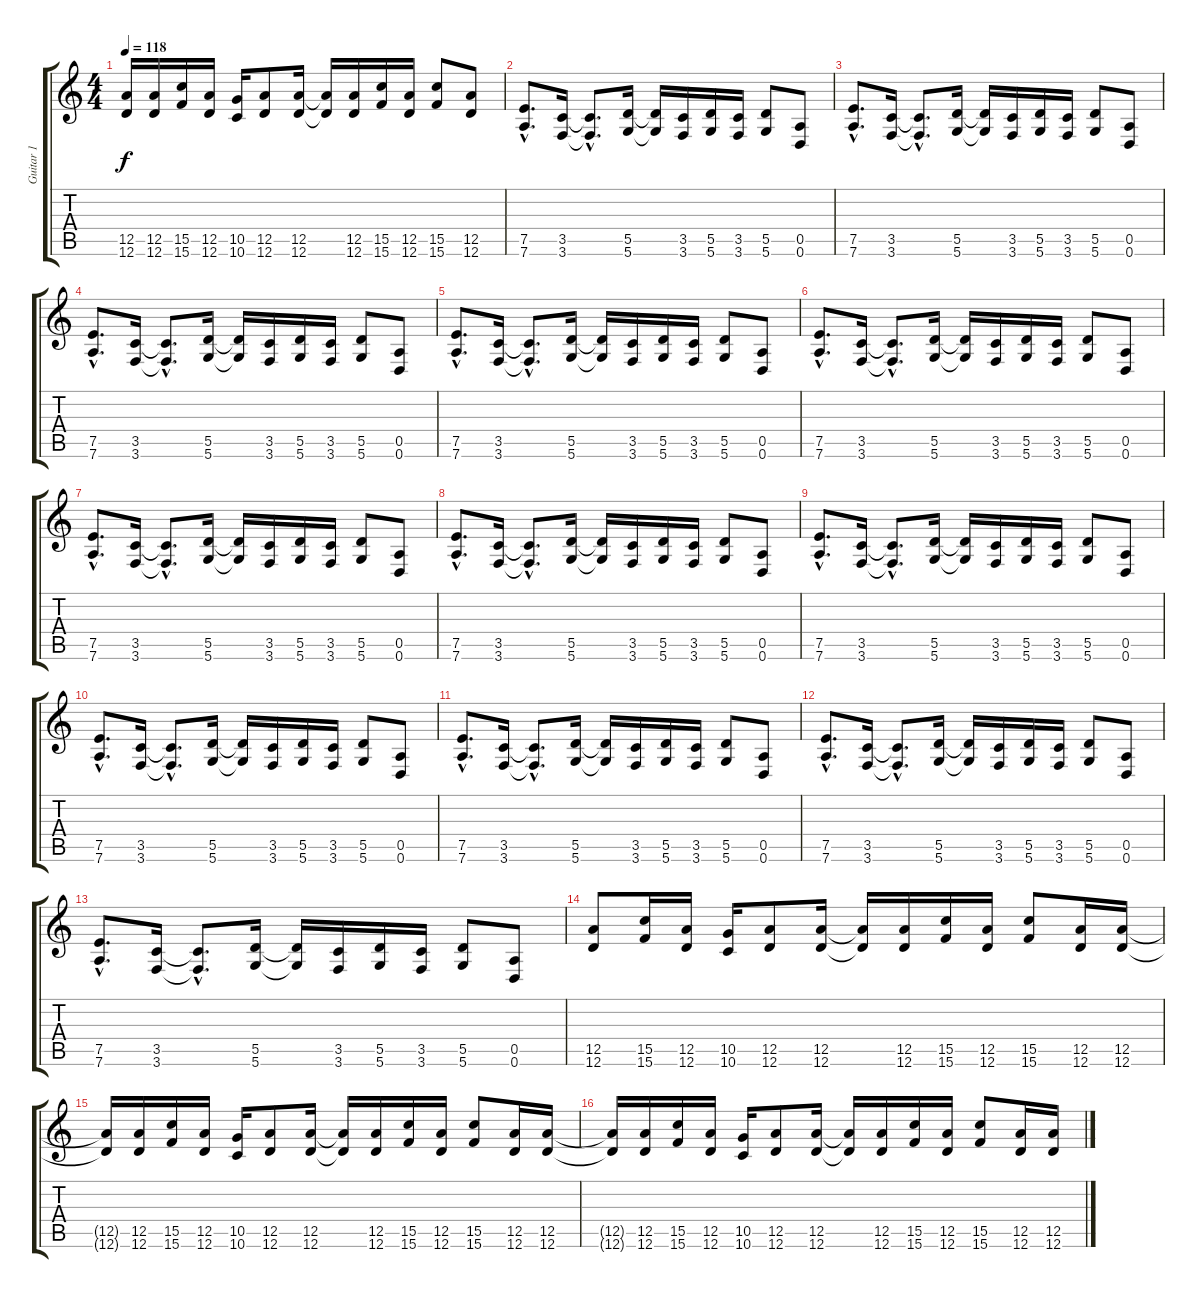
\track ("Guitar 1" "Guitar 1") {instrument overdrivenguitar}
\staff {score tabs}
\tuning (B3 B3 G3 D3 A2 D2) {hide}
\ts (4 4)
\tempo 118
\clef g2
\ks c
(12.5{t} 12.6{t}).16{dy f} (12.5 12.6).16 (15.5 15.6).16 (12.5 12.6).16 (10.5 10.6).16 (12.5 12.6).8 (12.5 12.6).16 (12.5{t} 12.6{t}).16 (12.5 12.6).16 (15.5 15.6).16 (12.5 12.6).16 (15.5 15.6).8 (12.5 12.6).8 |
(7.5{hac} 7.6{hac}).8{d} (3.5 3.6).16 (3.5{hac t} 3.6{hac t}).8{d} (5.5 5.6).16 (5.5{t} 5.6{t}).16 (3.5 3.6).16 (5.5 5.6).16 (3.5 3.6).16 (5.5 5.6).8 (0.5 0.6).8 |
(7.5{hac} 7.6{hac}).8{d} (3.5 3.6).16 (3.5{hac t} 3.6{hac t}).8{d} (5.5 5.6).16 (5.5{t} 5.6{t}).16 (3.5 3.6).16 (5.5 5.6).16 (3.5 3.6).16 (5.5 5.6).8 (0.5 0.6).8 |
(7.5{hac} 7.6{hac}).8{d} (3.5 3.6).16 (3.5{hac t} 3.6{hac t}).8{d} (5.5 5.6).16 (5.5{t} 5.6{t}).16 (3.5 3.6).16 (5.5 5.6).16 (3.5 3.6).16 (5.5 5.6).8 (0.5 0.6).8 |
(7.5{hac} 7.6{hac}).8{d} (3.5 3.6).16 (3.5{hac t} 3.6{hac t}).8{d} (5.5 5.6).16 (5.5{t} 5.6{t}).16 (3.5 3.6).16 (5.5 5.6).16 (3.5 3.6).16 (5.5 5.6).8 (0.5 0.6).8 |
(7.5{hac} 7.6{hac}).8{d} (3.5 3.6).16 (3.5{hac t} 3.6{hac t}).8{d} (5.5 5.6).16 (5.5{t} 5.6{t}).16 (3.5 3.6).16 (5.5 5.6).16 (3.5 3.6).16 (5.5 5.6).8 (0.5 0.6).8 |
(7.5{hac} 7.6{hac}).8{d} (3.5 3.6).16 (3.5{hac t} 3.6{hac t}).8{d} (5.5 5.6).16 (5.5{t} 5.6{t}).16 (3.5 3.6).16 (5.5 5.6).16 (3.5 3.6).16 (5.5 5.6).8 (0.5 0.6).8 |
(7.5{hac} 7.6{hac}).8{d} (3.5 3.6).16 (3.5{hac t} 3.6{hac t}).8{d} (5.5 5.6).16 (5.5{t} 5.6{t}).16 (3.5 3.6).16 (5.5 5.6).16 (3.5 3.6).16 (5.5 5.6).8 (0.5 0.6).8 |
(7.5{hac} 7.6{hac}).8{d} (3.5 3.6).16 (3.5{hac t} 3.6{hac t}).8{d} (5.5 5.6).16 (5.5{t} 5.6{t}).16 (3.5 3.6).16 (5.5 5.6).16 (3.5 3.6).16 (5.5 5.6).8 (0.5 0.6).8 |
(7.5{hac} 7.6{hac}).8{d} (3.5 3.6).16 (3.5{hac t} 3.6{hac t}).8{d} (5.5 5.6).16 (5.5{t} 5.6{t}).16 (3.5 3.6).16 (5.5 5.6).16 (3.5 3.6).16 (5.5 5.6).8 (0.5 0.6).8 |
(7.5{hac} 7.6{hac}).8{d} (3.5 3.6).16 (3.5{hac t} 3.6{hac t}).8{d} (5.5 5.6).16 (5.5{t} 5.6{t}).16 (3.5 3.6).16 (5.5 5.6).16 (3.5 3.6).16 (5.5 5.6).8 (0.5 0.6).8 |
(7.5{hac} 7.6{hac}).8{d} (3.5 3.6).16 (3.5{hac t} 3.6{hac t}).8{d} (5.5 5.6).16 (5.5{t} 5.6{t}).16 (3.5 3.6).16 (5.5 5.6).16 (3.5 3.6).16 (5.5 5.6).8 (0.5 0.6).8 |
(7.5{hac} 7.6{hac}).8{d} (3.5 3.6).16 (3.5{hac t} 3.6{hac t}).8{d} (5.5 5.6).16 (5.5{t} 5.6{t}).16 (3.5 3.6).16 (5.5 5.6).16 (3.5 3.6).16 (5.5 5.6).8 (0.5 0.6).8 |
(12.5 12.6).8 (15.5 15.6).16 (12.5 12.6).16 (10.5 10.6).16 (12.5 12.6).8 (12.5 12.6).16 (12.5{t} 12.6{t}).16 (12.5 12.6).16 (15.5 15.6).16 (12.5 12.6).16 (15.5 15.6).8 (12.5 12.6).16 (12.5 12.6).16 |
(12.5{t} 12.6{t}).16 (12.5 12.6).16 (15.5 15.6).16 (12.5 12.6).16 (10.5 10.6).16 (12.5 12.6).8 (12.5 12.6).16 (12.5{t} 12.6{t}).16 (12.5 12.6).16 (15.5 15.6).16 (12.5 12.6).16 (15.5 15.6).8 (12.5 12.6).16 (12.5 12.6).16 |
(12.5{t} 12.6{t}).16 (12.5 12.6).16 (15.5 15.6).16 (12.5 12.6).16 (10.5 10.6).16 (12.5 12.6).8 (12.5 12.6).16 (12.5{t} 12.6{t}).16 (12.5 12.6).16 (15.5 15.6).16 (12.5 12.6).16 (15.5 15.6).8 (12.5 12.6).16 (12.5 12.6).16
